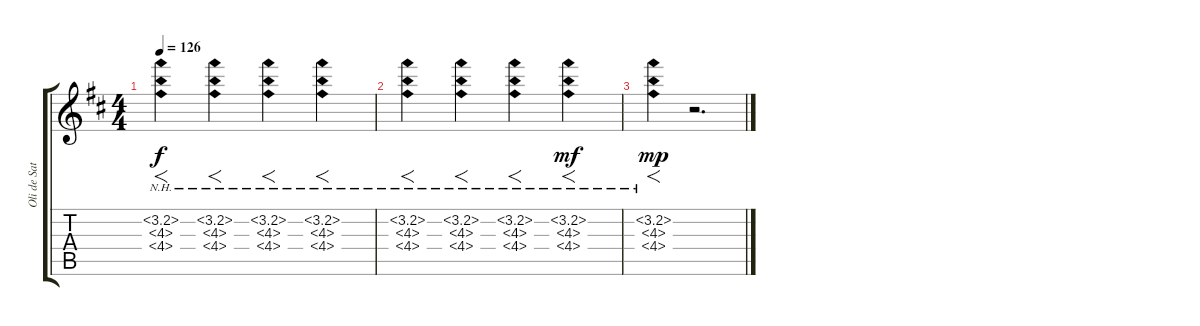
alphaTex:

\track ("Oli de Sat (synthé bruitage)" "Oli de Sat") {instrument pad7halo}
\staff {score tabs}
\tuning (E4 B3 G3 D3 A2 E2) {hide}
\ts (4 4)
\tempo 126
\clef g2
\ks d
(3.2{nh} 4.3{nh} 4.4{nh}).4{f dy f} (3.2{nh} 4.3{nh} 4.4{nh}).4{f} (3.2{nh} 4.3{nh} 4.4{nh}).4{f} (3.2{nh} 4.3{nh} 4.4{nh}).4{f} |
(3.2{nh} 4.3{nh} 4.4{nh}).4{f} (3.2{nh} 4.3{nh} 4.4{nh}).4{f} (3.2{nh} 4.3{nh} 4.4{nh}).4{f} (3.2{nh} 4.3{nh} 4.4{nh}).4{f dy mf} |
(3.2{nh} 4.3{nh} 4.4{nh}).4{f dy mp} r.2{d}
